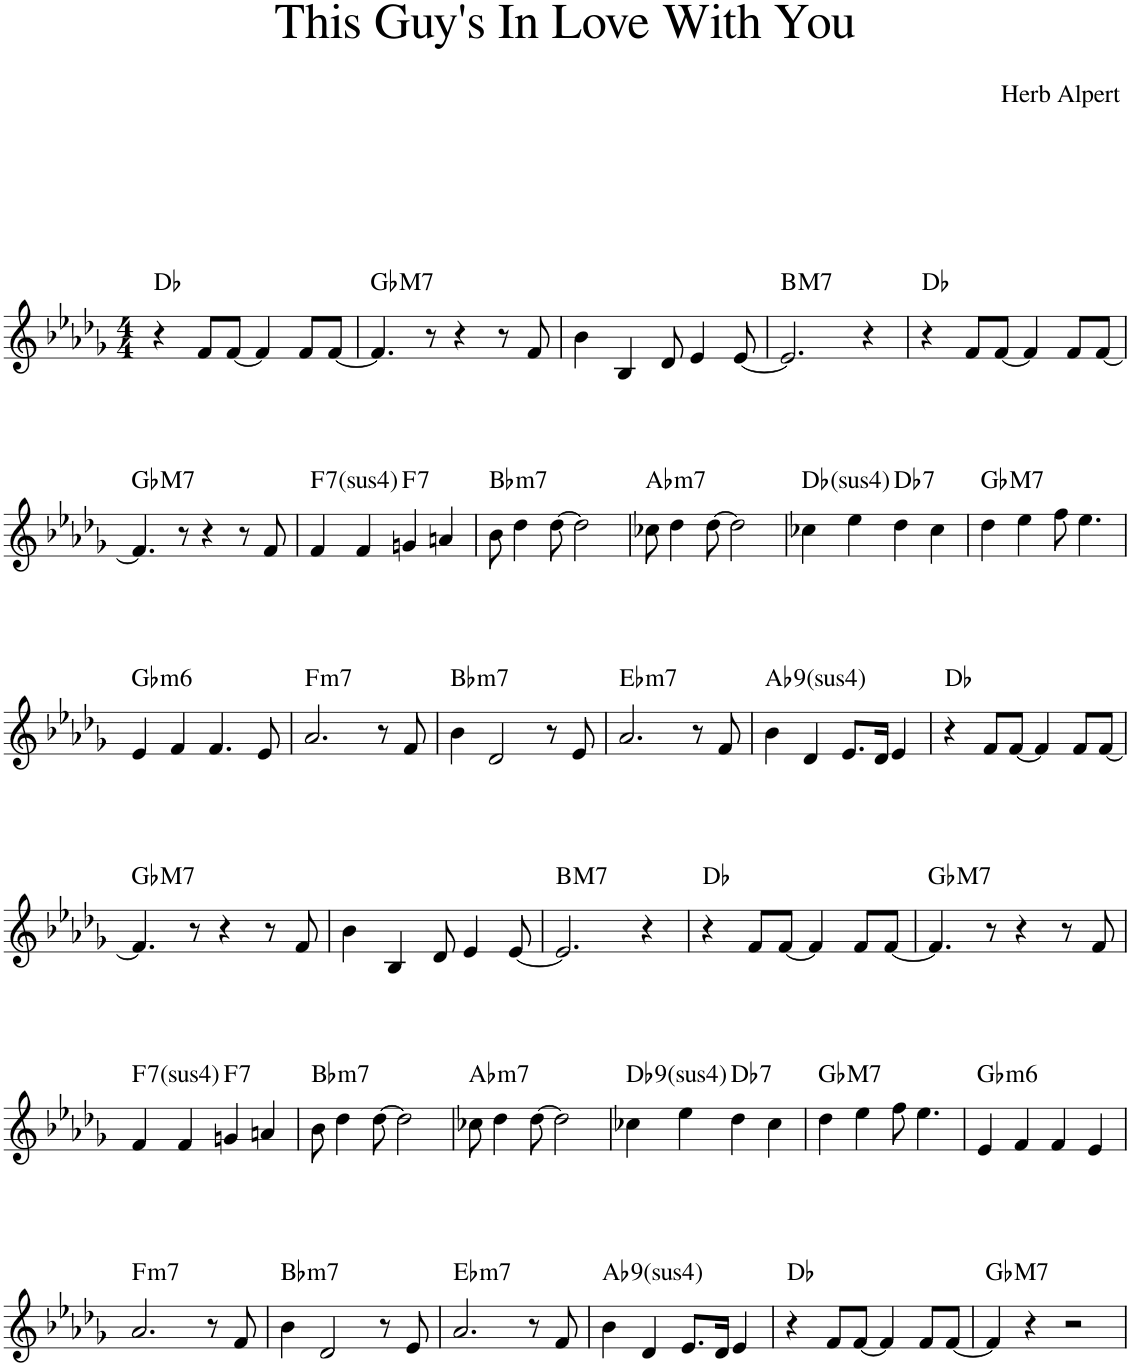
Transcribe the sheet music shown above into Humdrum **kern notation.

**kern	**harte
*part1	*part1
*staff1	*
*I"Piano	*
*I'Pno.	*
*clefG2	*
*k[b-e-a-d-g-]	*
*M4/4	*
=1	=1
4r	Db:maj
8f/L	.
[8f/J	.
4f/]	.
8f/L	.
[8f/J	.
=2	=2
!	!LO:H:kt=M7
4.f/]	Gb:maj7
8r	.
4r	.
8r	.
8f/	.
=3	=3
4b-\	.
4B-/	.
8d-/	.
4e-/	.
[8e-/	.
=4	=4
!	!LO:H:kt=M7
2.e-/]	B:maj7
4r	.
=5	=5
4r	Db:maj
8f/L	.
[8f/J	.
4f/]	.
8f/L	.
[8f/J	.
!!LO:LB:g=z
=6	=6
!	!LO:H:kt=M7
4.f/]	Gb:maj7
8r	.
4r	.
8r	.
8f/	.
=7	=7
!	!LO:H:kt=74
4f/	F:sus4(7)
4f/	.
!	!LO:H:kt=7
4gn/	F:7
4an/	.
=8	=8
!	!LO:H:kt=m7
8b-\	Bb:min7
4dd-\	.
[8dd-\	.
2dd-\]	.
=9	=9
!	!LO:H:kt=m7
8cc-X\	Ab:min7
4dd-\	.
[8dd-\	.
2dd-\]	.
=10	=10
!	!LO:H:kt=4
4cc-X\	Db:sus4
4ee-\	.
!	!LO:H:kt=7
4dd-\	Db:7
4cc-\	.
=11	=11
!	!LO:H:kt=M7
4dd-\	Gb:maj7
4ee-\	.
8ff\	.
4.ee-\	.
!!LO:LB:g=z
=12	=12
!	!LO:H:kt=m6
4e-/	Gb:min6
4f/	.
4.f/	.
8e-/	.
=13	=13
!	!LO:H:kt=m7
2.a-/	F:min7
8r	.
8f/	.
=14	=14
!	!LO:H:kt=m7
4b-\	Bb:min7
2d-/	.
8r	.
8e-/	.
=15	=15
!	!LO:H:kt=m7
2.a-/	Eb:min7
8r	.
8f/	.
=16	=16
!	!LO:H:kt=94
4b-\	Ab:sus4(7,9)
4d-/	.
8.e-/L	.
16d-/Jk	.
4e-/	.
=17	=17
4r	Db:maj
8f/L	.
[8f/J	.
4f/]	.
8f/L	.
[8f/J	.
!!LO:LB:g=z
=18	=18
!	!LO:H:kt=M7
4.f/]	Gb:maj7
8r	.
4r	.
8r	.
8f/	.
=19	=19
4b-\	.
4B-/	.
8d-/	.
4e-/	.
[8e-/	.
=20	=20
!	!LO:H:kt=M7
2.e-/]	B:maj7
4r	.
=21	=21
4r	Db:maj
8f/L	.
[8f/J	.
4f/]	.
8f/L	.
[8f/J	.
=22	=22
!	!LO:H:kt=M7
4.f/]	Gb:maj7
8r	.
4r	.
8r	.
8f/	.
!!LO:LB:g=z
=23	=23
!	!LO:H:kt=74
4f/	F:sus4(7)
4f/	.
!	!LO:H:kt=7
4gn/	F:7
4an/	.
=24	=24
!	!LO:H:kt=m7
8b-\	Bb:min7
4dd-\	.
[8dd-\	.
2dd-\]	.
=25	=25
!	!LO:H:kt=m7
8cc-X\	Ab:min7
4dd-\	.
[8dd-\	.
2dd-\]	.
=26	=26
!	!LO:H:kt=94
4cc-X\	Db:sus4(7,9)
4ee-\	.
!	!LO:H:kt=7
4dd-\	Db:7
4cc-\	.
=27	=27
!	!LO:H:kt=M7
4dd-\	Gb:maj7
4ee-\	.
8ff\	.
4.ee-\	.
=28	=28
!	!LO:H:kt=m6
4e-/	Gb:min6
4f/	.
4f/	.
4e-/	.
!!LO:LB:g=z
=29	=29
!	!LO:H:kt=m7
2.a-/	F:min7
8r	.
8f/	.
=30	=30
!	!LO:H:kt=m7
4b-\	Bb:min7
2d-/	.
8r	.
8e-/	.
=31	=31
!	!LO:H:kt=m7
2.a-/	Eb:min7
8r	.
8f/	.
=32	=32
!	!LO:H:kt=94
4b-\	Ab:sus4(7,9)
4d-/	.
8.e-/L	.
16d-/Jk	.
4e-/	.
=33	=33
4r	Db:maj
8f/L	.
[8f/J	.
4f/]	.
8f/L	.
[8f/J	.
=34	=34
!	!LO:H:kt=M7
4f/]	Gb:maj7
4r	.
2r	.
=	=
*-	*-
